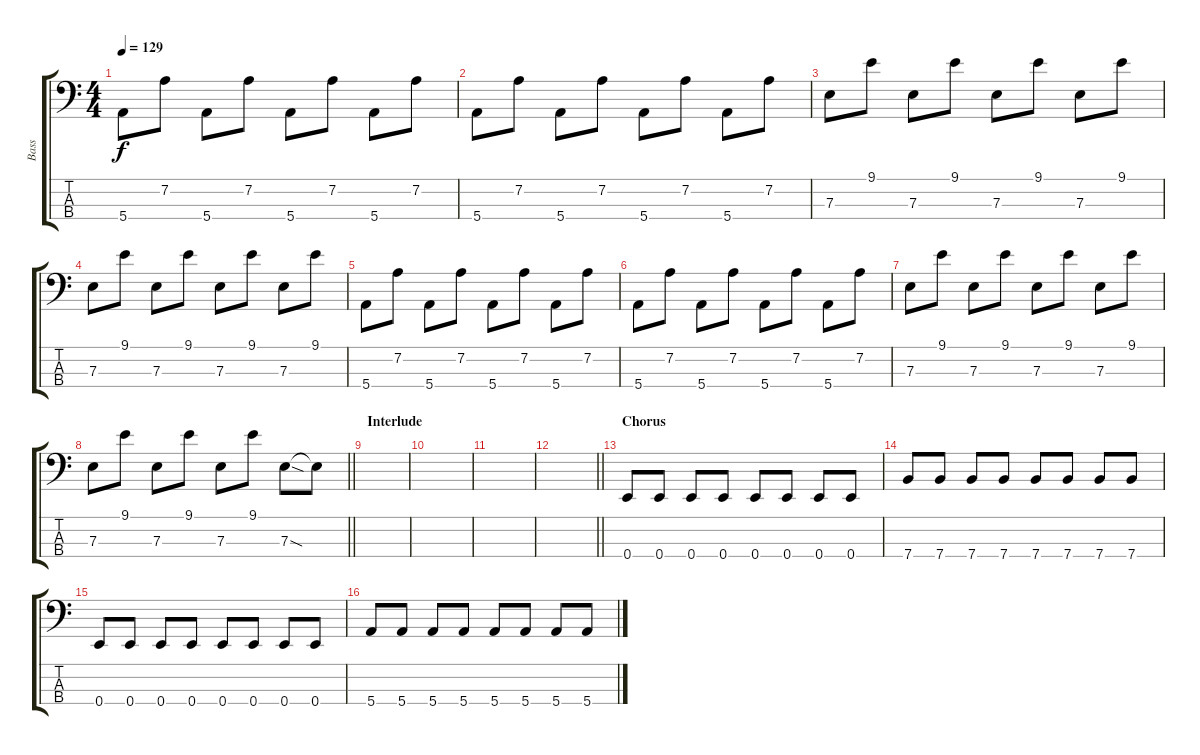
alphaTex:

\track ("Bass" "Bass") {instrument electricbassfinger}
\staff {score tabs}
\tuning (G2 D2 A1 E1) {hide}
\ts (4 4)
\tempo 129
\clef f4
\ks c
5.4.8{dy f} 7.2.8 5.4.8 7.2.8 5.4.8 7.2.8 5.4.8 7.2.8 |
5.4.8 7.2.8 5.4.8 7.2.8 5.4.8 7.2.8 5.4.8 7.2.8 |
7.3.8 9.1.8 7.3.8 9.1.8 7.3.8 9.1.8 7.3.8 9.1.8 |
7.3.8 9.1.8 7.3.8 9.1.8 7.3.8 9.1.8 7.3.8 9.1.8 |
5.4.8 7.2.8 5.4.8 7.2.8 5.4.8 7.2.8 5.4.8 7.2.8 |
5.4.8 7.2.8 5.4.8 7.2.8 5.4.8 7.2.8 5.4.8 7.2.8 |
7.3.8 9.1.8 7.3.8 9.1.8 7.3.8 9.1.8 7.3.8 9.1.8 |
\barLineRight lightlight
7.3.8 9.1.8 7.3.8 9.1.8 7.3.8 9.1.8 7.3{sod}.8 7.3{t}.8 |
\section ("" "Interlude")
|
|
|
\barLineRight lightlight
|
\section ("" "Chorus")
0.4.8 0.4.8 0.4.8 0.4.8 0.4.8 0.4.8 0.4.8 0.4.8 |
7.4.8 7.4.8 7.4.8 7.4.8 7.4.8 7.4.8 7.4.8 7.4.8 |
0.4.8 0.4.8 0.4.8 0.4.8 0.4.8 0.4.8 0.4.8 0.4.8 |
5.4.8 5.4.8 5.4.8 5.4.8 5.4.8 5.4.8 5.4.8 5.4.8
